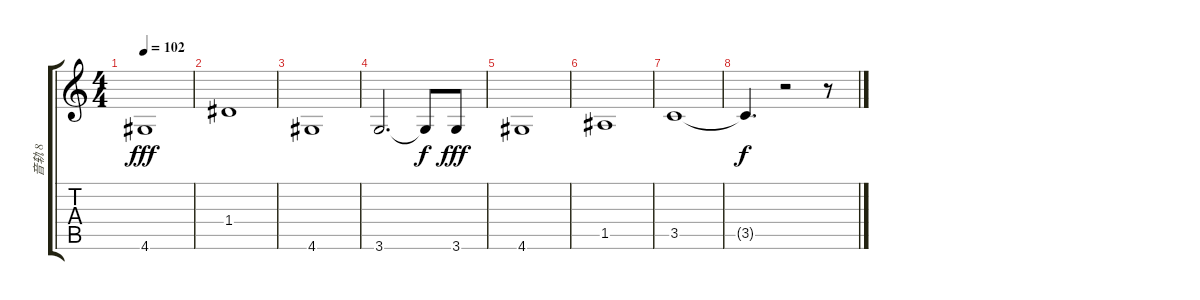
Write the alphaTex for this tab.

\track ("音轨 8" "音轨 8") {instrument fretlessbass}
\staff {score tabs}
\tuning (E4 B3 G3 D3 A2 E2) {hide}
\ts (4 4)
\tempo 102
\clef g2
\ks c
4.6.1{dy fff} |
1.4.1 |
4.6.1 |
3.6.2{d} 3.6{t}.8{dy f} 3.6.8{dy fff} |
4.6.1 |
1.5.1 |
3.5.1 |
3.5{t}.4{d dy f} r.2 r.8
